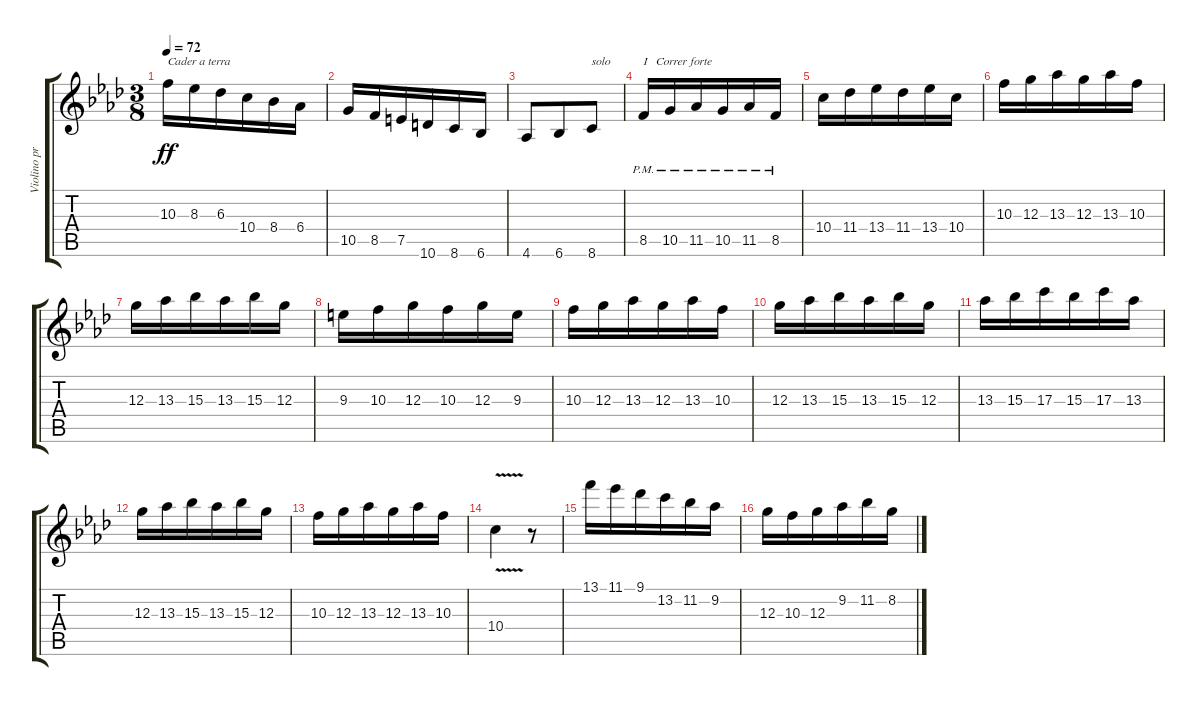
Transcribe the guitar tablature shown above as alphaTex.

\track ("Violino principale" "Violino pr") {instrument overdrivenguitar}
\staff {score tabs}
\tuning (E4 B3 G3 D3 A2 E2) {hide}
\ts (3 8)
\tempo 72
\clef g2
\ks fminor
10.3.16{txt "Cader a terra" dy ff} 8.3.16 6.3.16 10.4.16 8.4.16 6.4.16 |
10.5.16 8.5.16 7.5.16 10.6.16 8.6.16 6.6.16 |
4.6.8 6.6.8 8.6.8{txt "solo"} |
8.5{pm}.16{txt "I   Correr forte"} 10.5{pm}.16 11.5{pm}.16 10.5{pm}.16 11.5{pm}.16 8.5{pm}.16 |
10.4.16 11.4.16 13.4.16 11.4.16 13.4.16 10.4.16 |
10.3.16 12.3.16 13.3.16 12.3.16 13.3.16 10.3.16 |
12.3.16 13.3.16 15.3.16 13.3.16 15.3.16 12.3.16 |
9.3.16 10.3.16 12.3.16 10.3.16 12.3.16 9.3.16 |
10.3.16 12.3.16 13.3.16 12.3.16 13.3.16 10.3.16 |
12.3.16 13.3.16 15.3.16 13.3.16 15.3.16 12.3.16 |
13.3.16 15.3.16 17.3.16 15.3.16 17.3.16 13.3.16 |
12.3.16 13.3.16 15.3.16 13.3.16 15.3.16 12.3.16 |
10.3.16 12.3.16 13.3.16 12.3.16 13.3.16 10.3.16 |
10.4{v}.4 r.8 |
13.1.16 11.1.16 9.1.16 13.2.16 11.2.16 9.2.16 |
12.3.16 10.3.16 12.3.16 9.2.16 11.2.16 8.2.16
